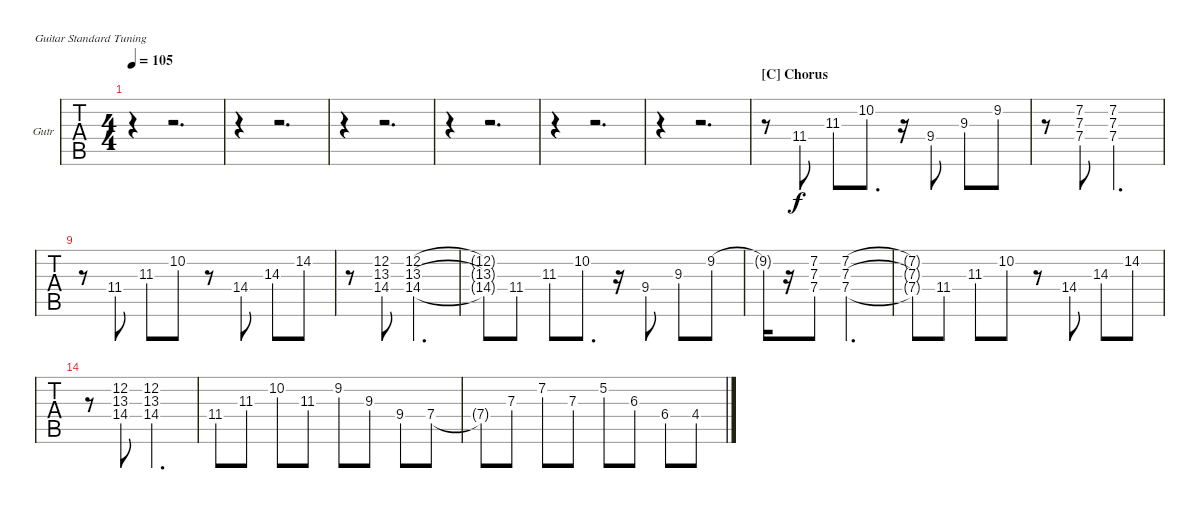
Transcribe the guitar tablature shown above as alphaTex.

\bracketExtendMode nobrackets
\firstSystemTrackNameOrientation horizontal
\otherSystemsTrackNameOrientation horizontal
\defaultBarNumberDisplay FirstOfSystem
\track ("Guitar" "Gutr") {instrument overdrivenguitar}
\staff {tabs}
\tuning (E4 B3 G3 D3 A2 E2)
\ts (4 4)
\scale
0.256131
\tempo 105
\accidentals auto
\clef g2
\ottava regular
\simile none
\ks c
r.4{dy mf} r.2{d} |
\scale
0.306625 r.4 r.2{d} |
\scale
0.166667 r.4 r.2{d} |
\scale
0.329167 r.4 r.2{d} |
\scale
0.236961 r.4 r.2{d} |
\scale
0.268927 r.4 r.2{d} |
\section ("C" "Chorus")
r.8 11.4.8{dy f} 11.3.8 10.2.8{d} r.16 9.4.8 9.3.8 9.2.8 |
r.8 (7.3 7.4 7.2).8 (7.2 7.3 7.4).2{d} |
r.8 11.4.8 11.3.8 10.2.8 r.8 14.4.8 14.3.8 14.2.8 |
r.8 (14.4 13.3 12.2).8 (12.2 13.3 14.4).2{d} |
(12.2{t} 13.3{t} 14.4{t}).8 11.4.8 11.3.8 10.2.8{d} r.16 9.4.8 9.3.8 9.2.8 |
9.2{t}.16 r.16 (7.2 7.3 7.4).8 (7.2 7.3 7.4).2{d} |
(7.2{t} 7.3{t} 7.4{t}).8 11.4.8 11.3.8 10.2.8 r.8 14.4.8 14.3.8 14.2.8 |
r.8 (12.2 13.3 14.4).8 (12.2 13.3 14.4).2{d} |
11.4.8 11.3.8 10.2.8 11.3.8 9.2.8 9.3.8 9.4.8 7.4.8 |
7.4{t}.8 7.3.8 7.2.8 7.3.8 5.2.8 6.3.8 6.4.8 4.4.8
